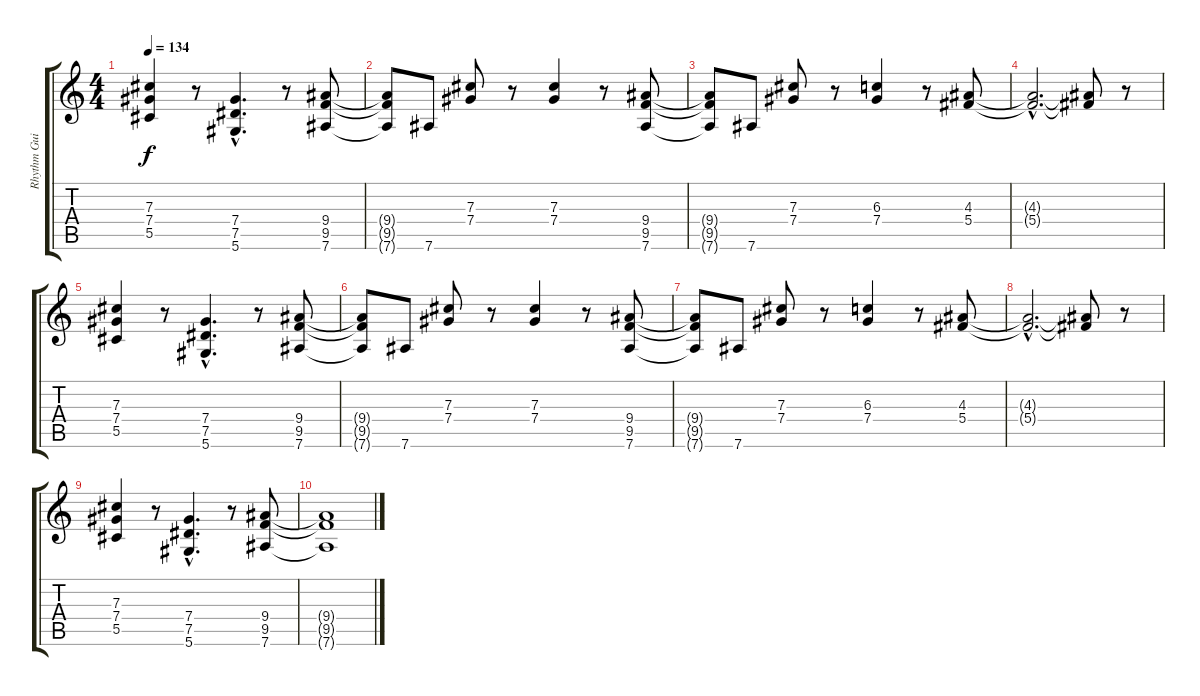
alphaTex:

\track ("Rhythm Guitar" "Rhythm Gui") {instrument distortionguitar}
\staff {score tabs}
\tuning (Eb4 Bb3 Gb3 Db3 Ab2 Eb2) {hide}
\ts (4 4)
\tempo 134
\clef g2
\ks c
(7.3 7.4 5.5).4{dy f} r.8 (7.4{hac} 7.5{hac} 5.6{hac}).4{d} r.8 (9.4 9.5 7.6).8 |
(9.4{t} 9.5{t} 7.6{t}).8 7.6.8 (7.3 7.4).8 r.8 (7.3 7.4).4 r.8 (9.4 9.5 7.6).8 |
(9.4{t} 9.5{t} 7.6{t}).8 7.6.8 (7.3 7.4).8 r.8 (6.3 7.4).4 r.8 (4.3 5.4).8 |
(4.3{hac t} 5.4{hac t}).2{d volume 12} (4.3{t} 5.4{t}).8 r.8 |
(7.3 7.4 5.5).4{volume 10} r.8 (7.4{hac} 7.5{hac} 5.6{hac}).4{d} r.8 (9.4 9.5 7.6).8 |
(9.4{t} 9.5{t} 7.6{t}).8{volume 8} 7.6.8 (7.3 7.4).8 r.8 (7.3 7.4).4 r.8 (9.4 9.5 7.6).8 |
(9.4{t} 9.5{t} 7.6{t}).8{volume 6} 7.6.8 (7.3 7.4).8 r.8 (6.3 7.4).4 r.8 (4.3 5.4).8 |
(4.3{hac t} 5.4{hac t}).2{d volume 4} (4.3{t} 5.4{t}).8 r.8 |
(7.3 7.4 5.5).4{volume 2} r.8 (7.4{hac} 7.5{hac} 5.6{hac}).4{d} r.8 (9.4 9.5 7.6).8 |
(9.4{t} 9.5{t} 7.6{t}).1{volume 0}
